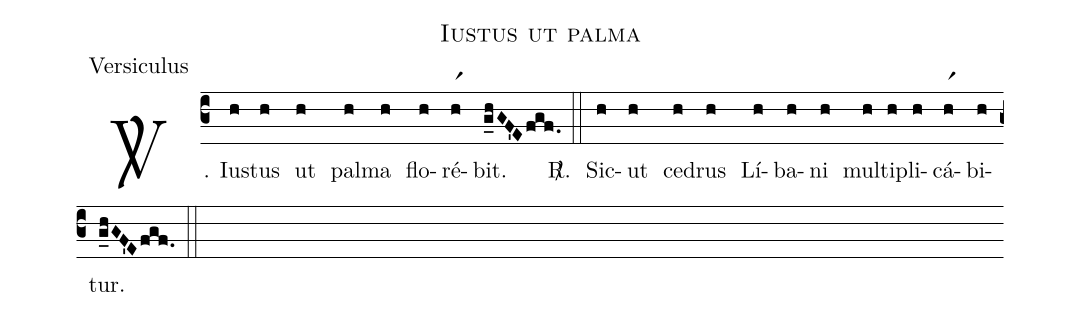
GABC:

name:Iustus ut palma;
office-part:Versiculus;
%%
(c3)
<sp>V/</sp>. Ius(h)tus(h) ut(h) pal(h)ma(h) flo(h)ré(hr1)bit.(g_hGF'Efgf.) <sp>R/</sp>.(::)
Sic(h)ut(h) ce(h)drus(h) Lí(h)ba(h)ni(h) mul(h)ti(h)pli(h)cá(hr1)bi(h)tur.(g_hGF'Efgf.) (::)
